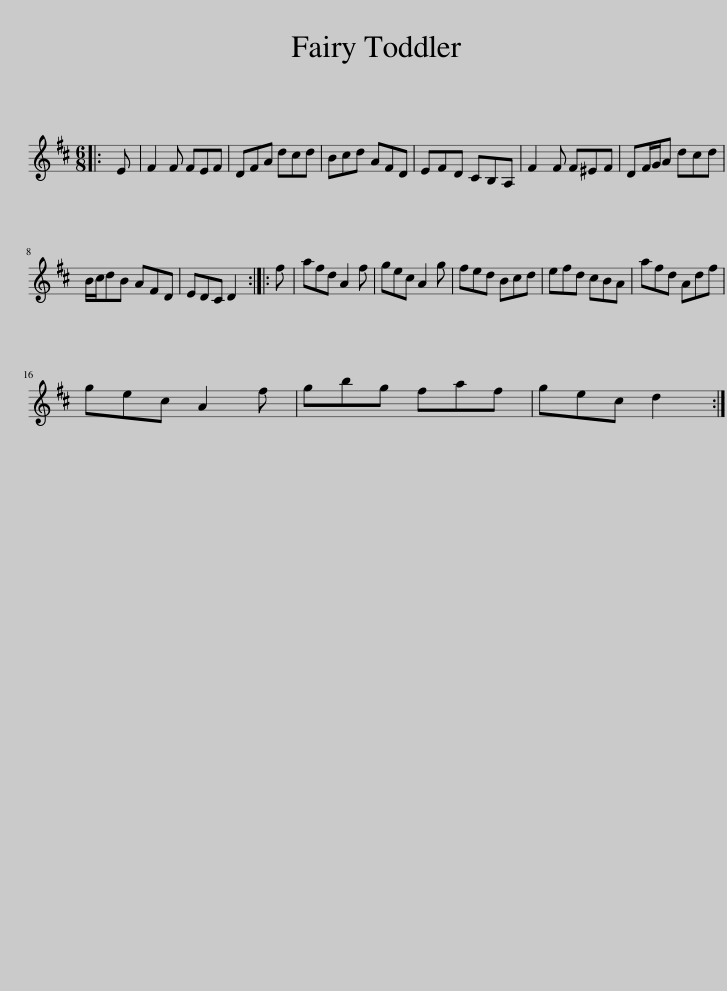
X:1
L:1/8
M:6/8
I:linebreak $
K:D
V:1 treble
V:1
|: E | F2 F FEF | DFA dcd | Bcd AFD | EFD CB,A, | %5
 F2 F F^EF | DF/G/A dcd |$ B/c/dB AFD | EDC D2 :: f | %10
 afd A2 f | gec A2 g | fed Bcd | efd cBA | afd Adf |$ %15
 gec A2 f | gbg faf | gec d2 :| %18
